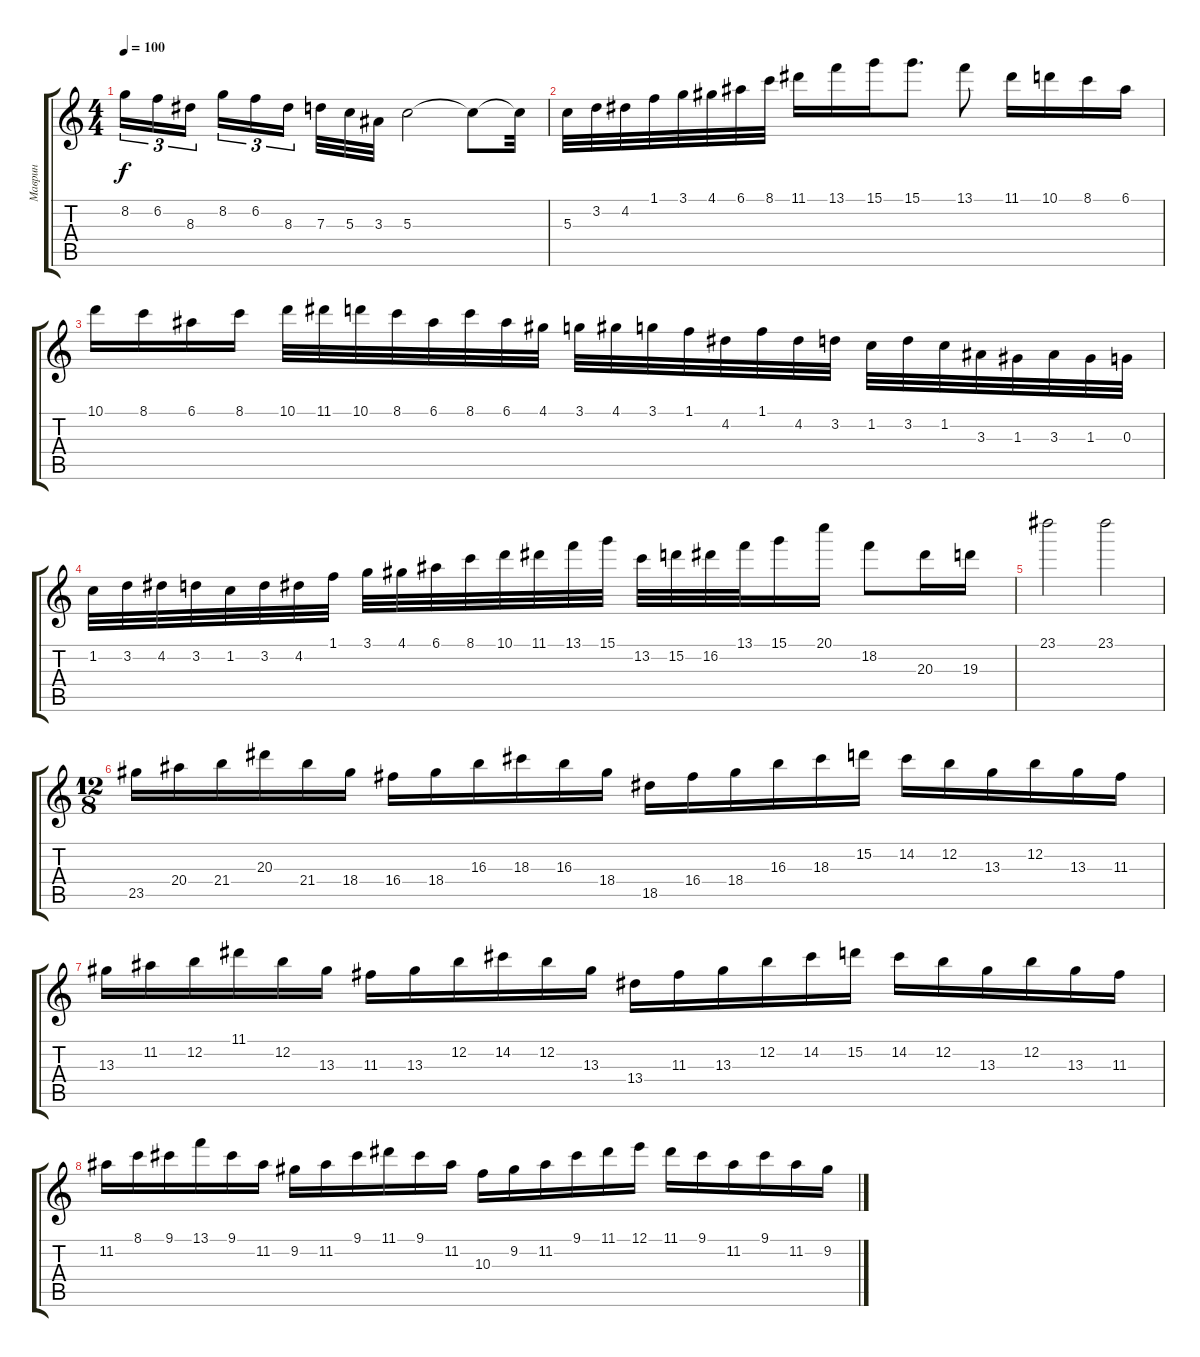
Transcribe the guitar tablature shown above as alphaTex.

\track ("Маврин" "Маврин") {instrument distortionguitar}
\staff {score tabs}
\tuning (E4 B3 G3 D3 A2 E2) {hide}
\ts (4 4)
\tempo 100
\clef g2
\ks c
8.2.16{tu (3 2) dy f} 6.2.16{tu (3 2)} 8.3.16{tu (3 2) beam splitsecondary} 8.2.16{tu (3 2)} 6.2.16{tu (3 2)} 8.3.16{tu (3 2)} 7.3.32 5.3.32 3.3.32 5.3.2 5.3{t}.8 5.3{t}.32 |
5.3.32 3.2.32 4.2.32 1.1.32 3.1.32 4.1.32 6.1.32 8.1.32 11.1.16 13.1.16 15.1.16 15.1.8{d} 13.1.8 11.1.16 10.1.16 8.1.16 6.1.16 |
10.1.16 8.1.16 6.1.16 8.1.16 10.1.32 11.1.32 10.1.32 8.1.32 6.1.32 8.1.32 6.1.32 4.1.32 3.1.32 4.1.32 3.1.32 1.1.32 4.2.32 1.1.32 4.2.32 3.2.32 1.2.32 3.2.32 1.2.32 3.3.32 1.3.32 3.3.32 1.3.32 0.3.32 |
1.2.32 3.2.32 4.2.32 3.2.32 1.2.32 3.2.32 4.2.32 1.1.32 3.1.32 4.1.32 6.1.32 8.1.32 10.1.32 11.1.32 13.1.32 15.1.32 13.2.32 15.2.32 16.2.32 13.1.32 15.1.16 20.1.16 18.2.8 20.3.16 19.3.16 |
23.1.2 23.1.2 |
\ts (12 8)
23.5.16 20.4.16 21.4.16 20.3.16 21.4.16 18.4.16 16.4.16 18.4.16 16.3.16 18.3.16 16.3.16 18.4.16 18.5.16 16.4.16 18.4.16 16.3.16 18.3.16 15.2.16 14.2.16 12.2.16 13.3.16 12.2.16 13.3.16 11.3.16 |
13.3.16 11.2.16 12.2.16 11.1.16 12.2.16 13.3.16 11.3.16 13.3.16 12.2.16 14.2.16 12.2.16 13.3.16 13.4.16 11.3.16 13.3.16 12.2.16 14.2.16 15.2.16 14.2.16 12.2.16 13.3.16 12.2.16 13.3.16 11.3.16 |
11.2.16 8.1.16 9.1.16 13.1.16 9.1.16 11.2.16 9.2.16 11.2.16 9.1.16 11.1.16 9.1.16 11.2.16 10.3.16 9.2.16 11.2.16 9.1.16 11.1.16 12.1.16 11.1.16 9.1.16 11.2.16 9.1.16 11.2.16 9.2.16
